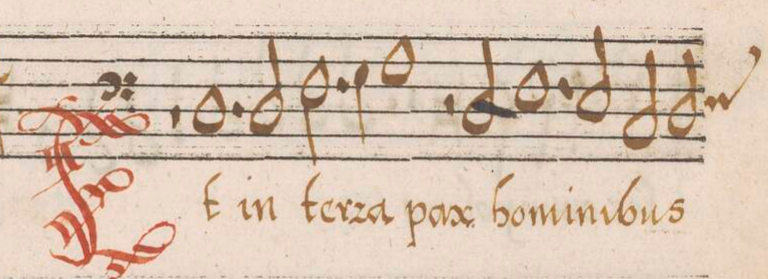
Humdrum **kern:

**kern	**text
*I"BASSVS	*
*clefF4	*
*k[]	*
*met(c|)	*
*M2/1	*
1r	.
1.D	Et
=2	=2
2D/	in
2.F\	ter-
4G\	-ra
=3	=3
1A	pax
2r	.
2D/	ho-
=4	=4
1.F	-mi-
2E/	-ni-
=5	=5
2C/	-bus
*custos:E	*
2D/	.
*-	*-
